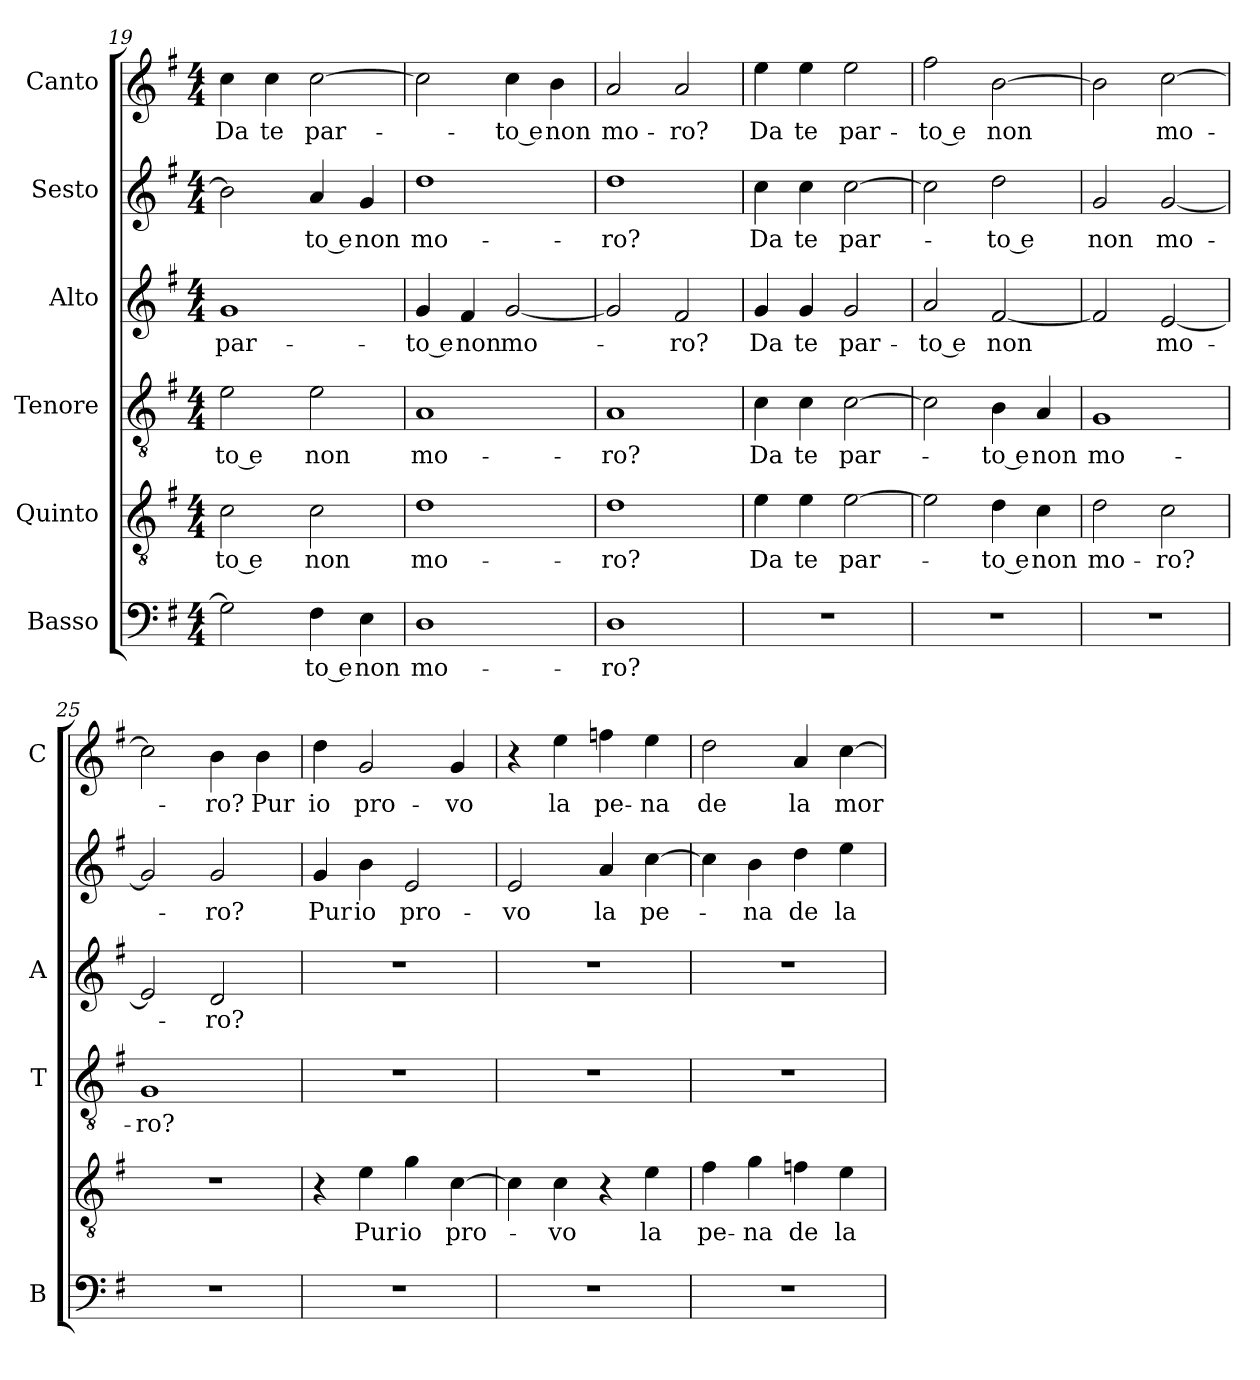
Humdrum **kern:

**kern	**text	**kern	**text	**kern	**text	**kern	**text	**kern	**text	**kern	**text
*part6	*part6	*part5	*part5	*part4	*part4	*part3	*part3	*part2	*part2	*part1	*part1
*staff6	*staff6	*staff5	*staff5	*staff4	*staff4	*staff3	*staff3	*staff2	*staff2	*staff1	*staff1
*I"Basso	*	*I"Quinto	*	*I"Tenore	*	*I"Alto	*	*I"Sesto	*	*I"Canto	*
*I'B	*	*	*	*I'T	*	*I'A	*	*	*	*I'C	*
!!LO:PB:g=z
*clefF4	*	*clefGv2	*	*clefGv2	*	*clefG2	*	*clefG2	*	*clefG2	*
*k[f#]	*	*k[f#]	*	*k[f#]	*	*k[f#]	*	*k[f#]	*	*k[f#]	*
*G:	*	*G:	*	*G:	*	*G:	*	*G:	*	*G:	*
*M4/4	*	*M4/4	*	*M4/4	*	*M4/4	*	*M4/4	*	*M4/4	*
=19	=19	=19	=19	=19	=19	=19	=19	=19	=19	=19	=19
!	!	!	!LO:LY:b	!	!LO:LY:b	!	!LO:LY:b	!	!	!	!LO:LY:b
2G\]	.	2c\	-to e	2e\	-to e	1g	par-	2b\]	.	4cc\	Da
!	!	!	!	!	!	!	!	!	!	!	!LO:LY:b
.	.	.	.	.	.	.	.	.	.	4cc\	te
!	!LO:LY:b	!	!LO:LY:b	!	!LO:LY:b	!	!	!	!LO:LY:b	!	!LO:LY:b
4F#\	-to e	2c\	non	2e\	non	.	.	4a/	-to e	[2cc\	par-
!	!LO:LY:b	!	!	!	!	!	!	!	!LO:LY:b	!	!
4E\	non	.	.	.	.	.	.	4g/	non	.	.
=20	=20	=20	=20	=20	=20	=20	=20	=20	=20	=20	=20
!	!LO:LY:b	!	!LO:LY:b	!	!LO:LY:b	!	!LO:LY:b	!	!LO:LY:b	!	!
1D	mo-	1d	mo-	1A	mo-	4g/	-to e	1dd	mo-	2cc\]	.
!	!	!	!	!	!	!	!LO:LY:b	!	!	!	!
.	.	.	.	.	.	4f#/	non	.	.	.	.
!	!	!	!	!	!	!	!LO:LY:b	!	!	!	!LO:LY:b
.	.	.	.	.	.	[2g/	mo-	.	.	4cc\	-to e
!	!	!	!	!	!	!	!	!	!	!	!LO:LY:b
.	.	.	.	.	.	.	.	.	.	4b\	non
=21	=21	=21	=21	=21	=21	=21	=21	=21	=21	=21	=21
!	!LO:LY:b	!	!LO:LY:b	!	!LO:LY:b	!	!	!	!LO:LY:b	!	!LO:LY:b
1D	-ro?	1d	-ro?	1A	-ro?	2g/]	.	1dd	-ro?	2a/	mo-
!	!	!	!	!	!	!	!LO:LY:b	!	!	!	!LO:LY:b
.	.	.	.	.	.	2f#/	-ro?	.	.	2a/	-ro?
=22	=22	=22	=22	=22	=22	=22	=22	=22	=22	=22	=22
!	!	!	!LO:LY:b	!	!LO:LY:b	!	!LO:LY:b	!	!LO:LY:b	!	!LO:LY:b
1r	.	4e\	Da	4c\	Da	4g/	Da	4cc\	Da	4ee\	Da
!	!	!	!LO:LY:b	!	!LO:LY:b	!	!LO:LY:b	!	!LO:LY:b	!	!LO:LY:b
.	.	4e\	te	4c\	te	4g/	te	4cc\	te	4ee\	te
!	!	!	!LO:LY:b	!	!LO:LY:b	!	!LO:LY:b	!	!LO:LY:b	!	!LO:LY:b
.	.	[2e\	par-	[2c\	par-	2g/	par-	[2cc\	par-	2ee\	par-
=23	=23	=23	=23	=23	=23	=23	=23	=23	=23	=23	=23
!	!	!	!	!	!	!	!LO:LY:b	!	!	!	!LO:LY:b
1r	.	2e\]	.	2c\]	.	2a/	-to e	2cc\]	.	2ff#\	-to e
!	!	!	!LO:LY:b	!	!LO:LY:b	!	!LO:LY:b	!	!LO:LY:b	!	!LO:LY:b
.	.	4d\	-to e	4B\	-to e	[2f#/	non	2dd\	-to e	[2b\	non
!	!	!	!LO:LY:b	!	!LO:LY:b	!	!	!	!	!	!
.	.	4c\	non	4A/	non	.	.	.	.	.	.
=24	=24	=24	=24	=24	=24	=24	=24	=24	=24	=24	=24
!	!	!	!LO:LY:b	!	!LO:LY:b	!	!	!	!LO:LY:b	!	!
1r	.	2d\	mo-	1G	mo-	2f#/]	.	2g/	non	2b\]	.
!	!	!	!LO:LY:b	!	!	!	!LO:LY:b	!	!LO:LY:b	!	!LO:LY:b
.	.	2c\	-ro?	.	.	[2e/	mo-	[2g/	mo-	[2cc\	mo-
=25	=25	=25	=25	=25	=25	=25	=25	=25	=25	=25	=25
!	!	!	!	!	!LO:LY:b	!	!	!	!	!	!
1r	.	1r	.	1G	-ro?	2e/]	.	2g/]	.	2cc\]	.
!	!	!	!	!	!	!	!LO:LY:b	!	!LO:LY:b	!	!LO:LY:b
.	.	.	.	.	.	2d/	-ro?	2g/	-ro?	4b\	-ro?
!	!	!	!	!	!	!	!	!	!	!	!LO:LY:b
.	.	.	.	.	.	.	.	.	.	4b\	Pur
=26	=26	=26	=26	=26	=26	=26	=26	=26	=26	=26	=26
!	!	!	!	!	!	!	!	!	!LO:LY:b	!	!LO:LY:b
1r	.	4r	.	1r	.	1r	.	4g/	Pur	4dd\	io
!	!	!	!LO:LY:b	!	!	!	!	!	!LO:LY:b	!	!LO:LY:b
.	.	4e\	Pur	.	.	.	.	4b\	io	2g/	pro-
!	!	!	!LO:LY:b	!	!	!	!	!	!LO:LY:b	!	!
.	.	4g\	io	.	.	.	.	2e/	pro-	.	.
!	!	!	!LO:LY:b	!	!	!	!	!	!	!	!LO:LY:b
.	.	[4c\	pro-	.	.	.	.	.	.	4g/	-vo
=27	=27	=27	=27	=27	=27	=27	=27	=27	=27	=27	=27
!	!	!	!	!	!	!	!	!	!LO:LY:b	!	!
1r	.	4c\]	.	1r	.	1r	.	2e/	-vo	4r	.
!	!	!	!LO:LY:b	!	!	!	!	!	!	!	!LO:LY:b
.	.	4c\	-vo	.	.	.	.	.	.	4ee\	la
!	!	!	!	!	!	!	!	!	!LO:LY:b	!	!LO:LY:b
.	.	4r	.	.	.	.	.	4a/	la	4ffn\	pe-
!	!	!	!LO:LY:b	!	!	!	!	!	!LO:LY:b	!	!LO:LY:b
.	.	4e\	la	.	.	.	.	[4cc\	pe-	4ee\	-na
=28	=28	=28	=28	=28	=28	=28	=28	=28	=28	=28	=28
!	!	!	!LO:LY:b	!	!	!	!	!	!	!	!LO:LY:b
1r	.	4f#\	pe-	1r	.	1r	.	4cc\]	.	2dd\	de
!	!	!	!LO:LY:b	!	!	!	!	!	!LO:LY:b	!	!
.	.	4g\	-na	.	.	.	.	4b\	-na	.	.
!	!	!	!LO:LY:b	!	!	!	!	!	!LO:LY:b	!	!LO:LY:b
.	.	4fn\	de	.	.	.	.	4dd\	de	4a/	la
!	!	!	!LO:LY:b	!	!	!	!	!	!LO:LY:b	!	!LO:LY:b
.	.	4e\	la	.	.	.	.	4ee\	la	[4cc\	mor-
=	=	=	=	=	=	=	=	=	=	=	=
*-	*-	*-	*-	*-	*-	*-	*-	*-	*-	*-	*-
